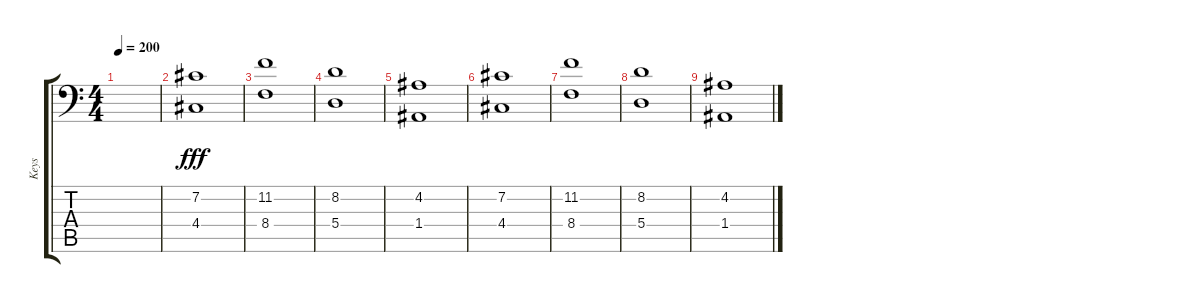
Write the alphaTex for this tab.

\track ("Keys" "Keys") {instrument stringensemble2}
\staff {score tabs}
\tuning (B3 Gb3 D3 A2 E2 A1) {hide}
\ts (4 4)
\tempo 200
\clef f4
\ks c
|
(7.2 4.4).1{dy fff} |
(11.2 8.4).1 |
(8.2 5.4).1 |
(4.2 1.4).1 |
(7.2 4.4).1 |
(11.2 8.4).1 |
(8.2 5.4).1 |
(4.2 1.4).1
